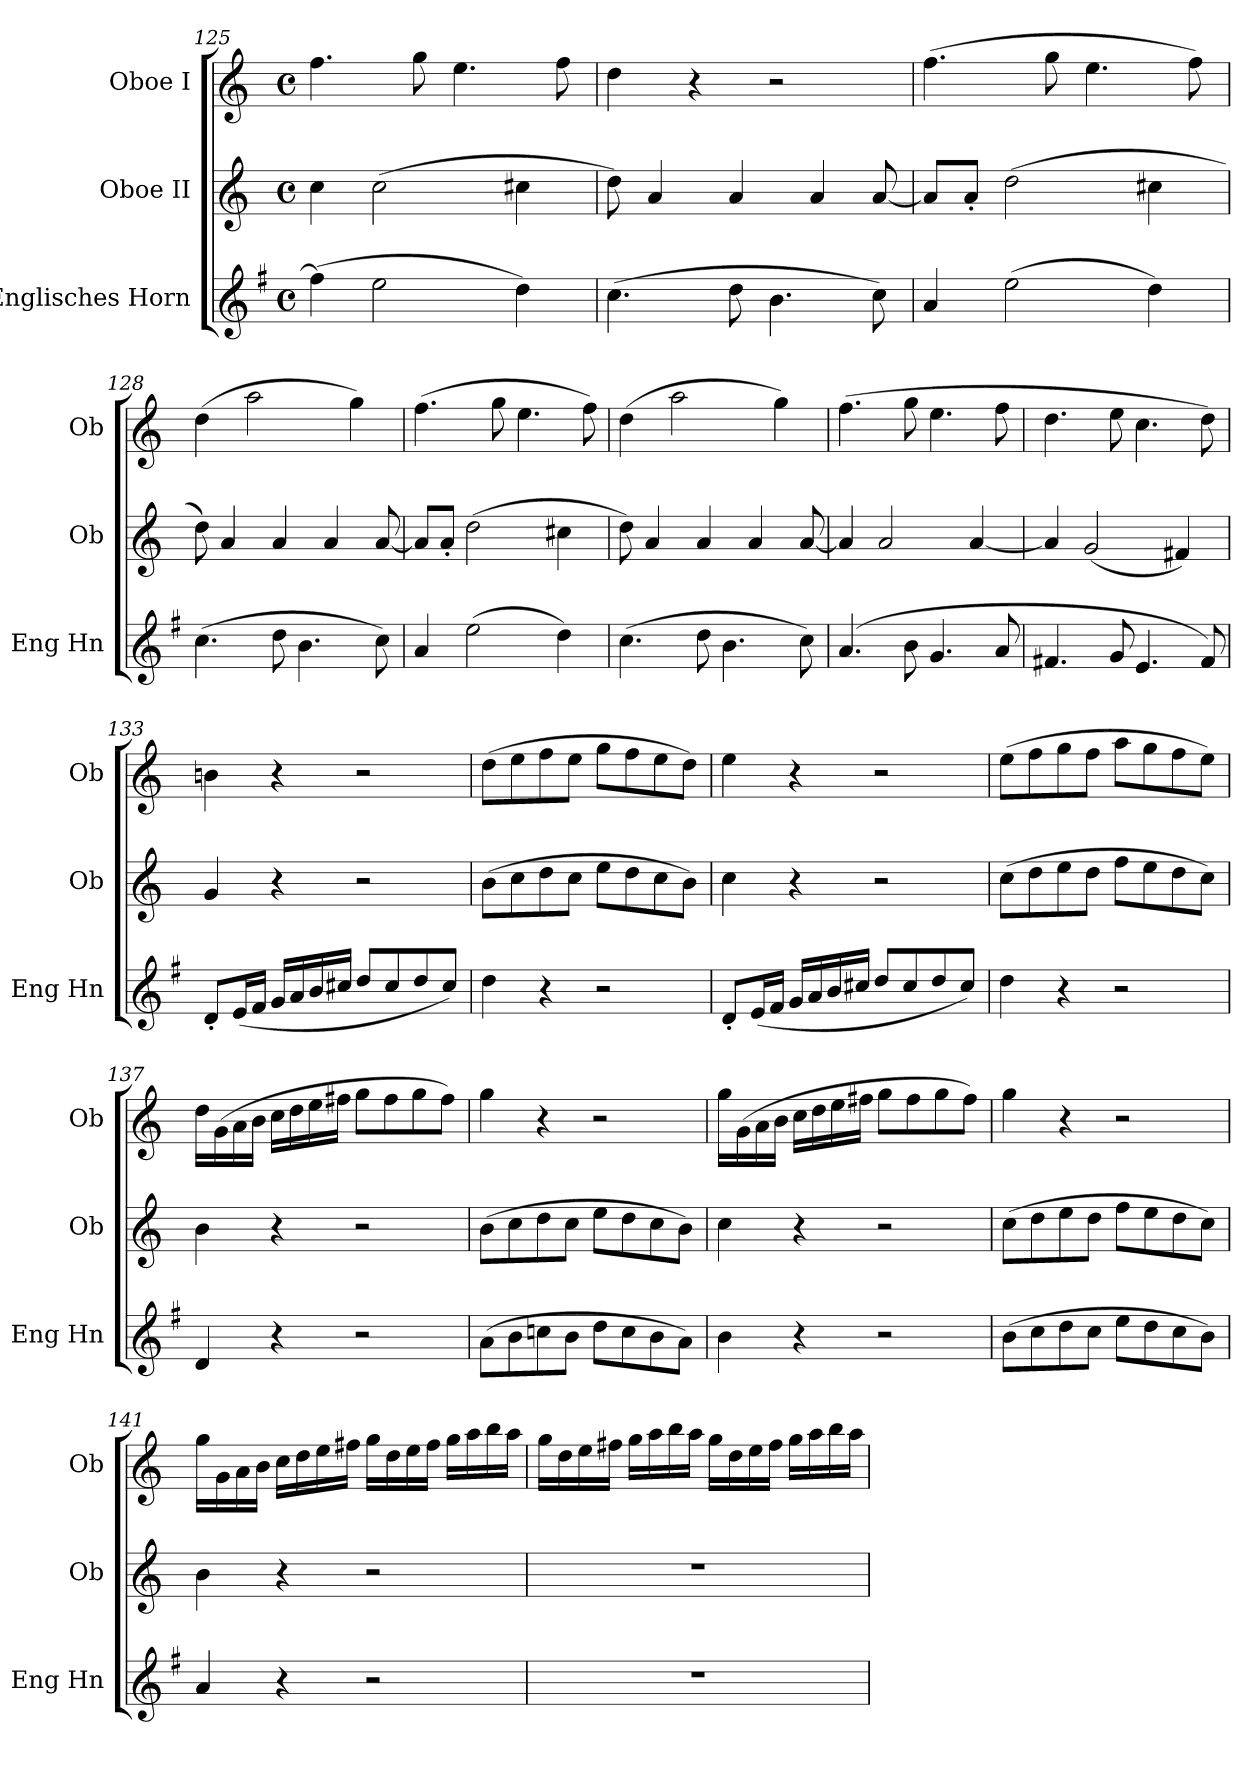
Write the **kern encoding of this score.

**kern	**kern	**kern
*part3	*part2	*part1
*staff3	*staff2	*staff1
*I"Englisches Horn	*I"Oboe II	*I"Oboe I
*I'Eng Hn	*I'Ob	*I'Ob
*clefG2	*clefG2	*clefG2
*ITrd4c7	*	*
*k[]	*k[]	*k[]
*M4/4	*M4/4	*M4/4
*met(c)	*met(c)	*met(c)
=125	=125	=125
(>4b-\]	4cc\	4.ff\
2a\	(>2cc\	.
.	.	8gg\
.	.	4.ee\
4g\)	4cc#X\	.
.	.	8ff\
=126	=126	=126
(>4.f\	8dd\)	4dd\
.	4a/	.
.	.	4r
8g\	4a/	.
4.e\	.	2r
.	4a/	.
8f\)	[8a/	.
=127	=127	=127
4d/	8a/L]	(>4.ff\
.	8a'/J	.
(>2a\	(>2dd\	.
.	.	8gg\
.	.	4.ee\
4g\)	4cc#X\	.
.	.	8ff\)
=128	=128	=128
(>4.f\	8dd\)	(>4dd\
.	4a/	.
.	.	2aa\
8g\	4a/	.
4.e\	.	.
.	4a/	.
.	.	4gg\)
8f\)	[8a/	.
!!LO:LB:g=z
=129	=129	=129
4d/	8a/L]	(>4.ff\
.	8a'/J	.
(>2a\	(>2dd\	.
.	.	8gg\
.	.	4.ee\
4g\)	4cc#X\	.
.	.	8ff\)
=130	=130	=130
(>4.f\	8dd\)	(>4dd\
.	4a/	.
.	.	2aa\
8g\	4a/	.
4.e\	.	.
.	4a/	.
.	.	4gg\)
8f\)	[8a/	.
=131	=131	=131
(>4.d/	4a/]	(>4.ff\
.	2a/	.
8e\	.	8gg\
4.c/	.	4.ee\
.	[4a/	.
8d/	.	8ff\
=132	=132	=132
4.Bn/	4a/]	4.dd\
.	(<2g/	.
8c/	.	8ee\
4.A/	.	4.cc\
.	4f#X/)	.
8B/)	.	8dd\)
=133	=133	=133
8G'/L	4g/	4bn\
(<16A/L	.	.
16B/JJ	.	.
16c/LL	4r	4r
16d/	.	.
16e/	.	.
16f#X/JJ	.	.
8g/L	2r	2r
8f#/	.	.
8g/	.	.
8f#/J)	.	.
=134	=134	=134
4g\	(>8b\L	(>8dd\L
.	8cc\	8ee\
4r	8dd\	8ff\
.	8cc\J	8ee\J
2r	8ee\L	8gg\L
.	8dd\	8ff\
.	8cc\	8ee\
.	8b\J)	8dd\J)
=135	=135	=135
8G'/L	4cc\	4ee\
(<16A/L	.	.
16B/JJ	.	.
16c/LL	4r	4r
16d/	.	.
16e/	.	.
16f#X/JJ	.	.
8g/L	2r	2r
8f#/	.	.
8g/	.	.
8f#/J)	.	.
!!LO:PB:g=z
=136	=136	=136
4g\	(>8cc\L	(>8ee\L
.	8dd\	8ff\
4r	8ee\	8gg\
.	8dd\J	8ff\J
2r	8ff\L	8aa\L
.	8ee\	8gg\
.	8dd\	8ff\
.	8cc\J)	8ee\J)
=137	=137	=137
4G/	4b\	16dd\LL
.	.	(>16g\
.	.	16a\
.	.	16b\JJ
4r	4r	16cc\LL
.	.	16dd\
.	.	16ee\
.	.	16ff#X\JJ
2r	2r	8gg\L
.	.	8ff#\
.	.	8gg\
.	.	8ff#\J)
=138	=138	=138
(>8d\L	(>8b\L	4gg\
8e\	8cc\	.
8fn\	8dd\	4r
8e\J	8cc\J	.
8g\L	8ee\L	2r
8f\	8dd\	.
8e\	8cc\	.
8d\J)	8b\J)	.
=139	=139	=139
4e\	4cc\	16gg\LL
.	.	(>16g\
.	.	16a\
.	.	16b\JJ
4r	4r	16cc\LL
.	.	16dd\
.	.	16ee\
.	.	16ff#X\JJ
2r	2r	8gg\L
.	.	8ff#\
.	.	8gg\
.	.	8ff#\J)
=140	=140	=140
(>8e\L	(>8cc\L	4gg\
8f\	8dd\	.
8g\	8ee\	4r
8f\J	8dd\J	.
8a\L	8ff\L	2r
8g\	8ee\	.
8f\	8dd\	.
8e\J)	8cc\J)	.
!!LO:LB:g=z
=141	=141	=141
4d/	4b\	16gg\LL
.	.	16g\
.	.	16a\
.	.	16b\JJ
4r	4r	16cc\LL
.	.	16dd\
.	.	16ee\
.	.	16ff#X\JJ
2r	2r	16gg\LL
.	.	16dd\
.	.	16ee\
.	.	16ff#\JJ
.	.	16gg\LL
.	.	16aa\
.	.	16bb\
.	.	16aa\JJ
=142	=142	=142
1r	1r	16gg\LL
.	.	16dd\
.	.	16ee\
.	.	16ff#X\JJ
.	.	16gg\LL
.	.	16aa\
.	.	16bb\
.	.	16aa\JJ
.	.	16gg\LL
.	.	16dd\
.	.	16ee\
.	.	16ff#\JJ
.	.	16gg\LL
.	.	16aa\
.	.	16bb\
.	.	16aa\JJ
=	=	=
*-	*-	*-
